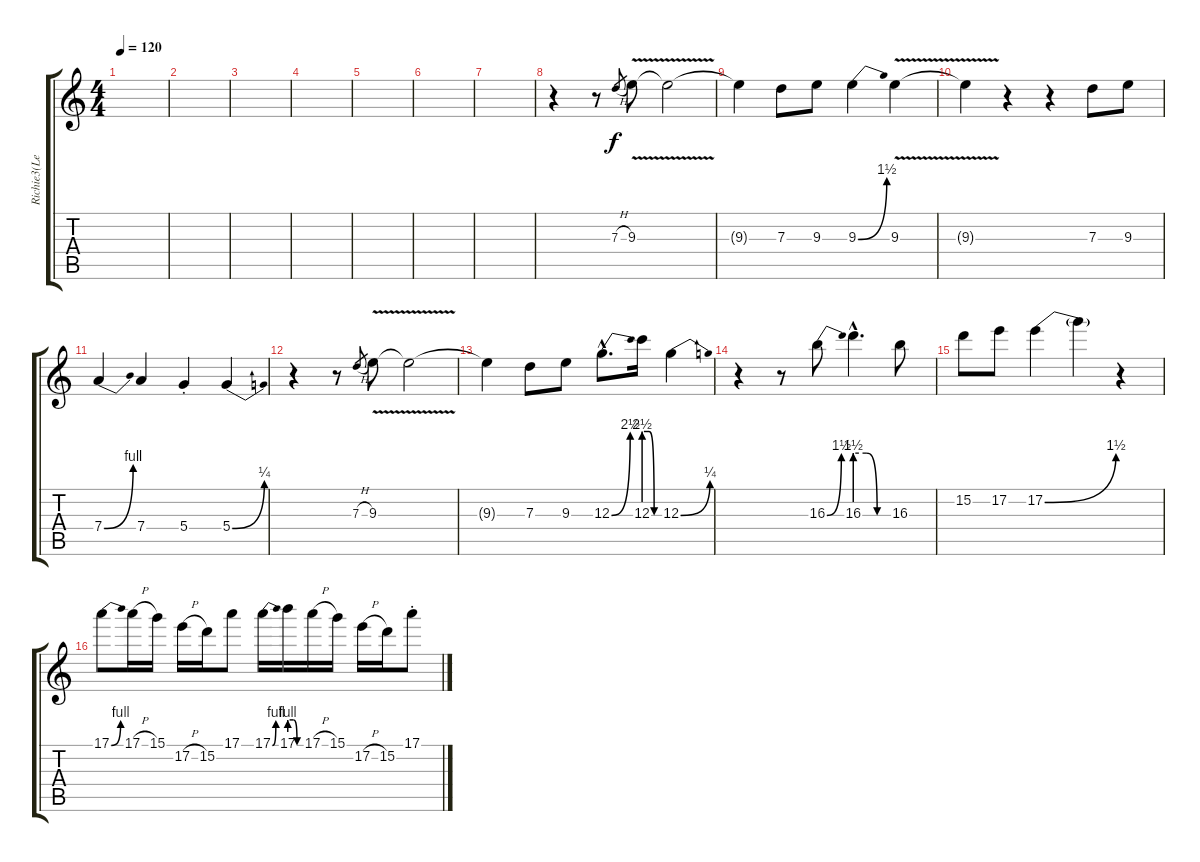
\track ("Richie3(Lead)" "Richie3(Le") {instrument overdrivenguitar}
\staff {score tabs}
\tuning (E4 B3 G3 D3 A2 E2) {hide}
\ts (4 4)
\tempo 120
\clef g2
\ks c
|
|
|
|
|
|
|
r.4 r.8 7.3{h}.8{gr} 9.3{v}.8 9.3{t}.2 |
9.3{t}.4 7.3.8 9.3.8 9.3{be (bend 0 0 60 6)}.4 9.3{v}.4 |
9.3{t}.4 r.4 r.4 7.3.8 9.3.8 |
7.4{be (bend 0 0 60 4)}.4 7.4.4 5.4{st}.4 5.4{be (bend 0 0 60 1)}.4 |
r.4 r.8 7.3{h}.8{gr} 9.3{v}.8 9.3{t}.2 |
9.3{t}.4 7.3.8 9.3.8 12.3{be (bend 0 0 60 10) hac}.8{d} 12.3{be (custom 0 10 20 10 40 0 60 0)}.16 12.3{be (bend 0 0 60 1)}.4 |
r.4 r.8 16.3{be (bend 0 0 60 6)}.8 16.3{be (custom 0 6 20 6 40 0 60 0) hac}.4{d} 16.3.8 |
15.2.8 17.2.8 17.2{be (bend 0 0 60 6)}.4 17.2{t}.4 r.4 |
17.1{be (bend 0 0 60 4)}.8 17.1{h}.16 15.1.16 17.2{h}.16 15.2.16 17.1.8 17.1{be (bend 0 0 60 4)}.16 17.1{be (custom 0 4 20 4 40 0 60 0)}.16 17.1{h}.16 15.1.16 17.2{h}.16 15.2.16 17.1{st}.8
